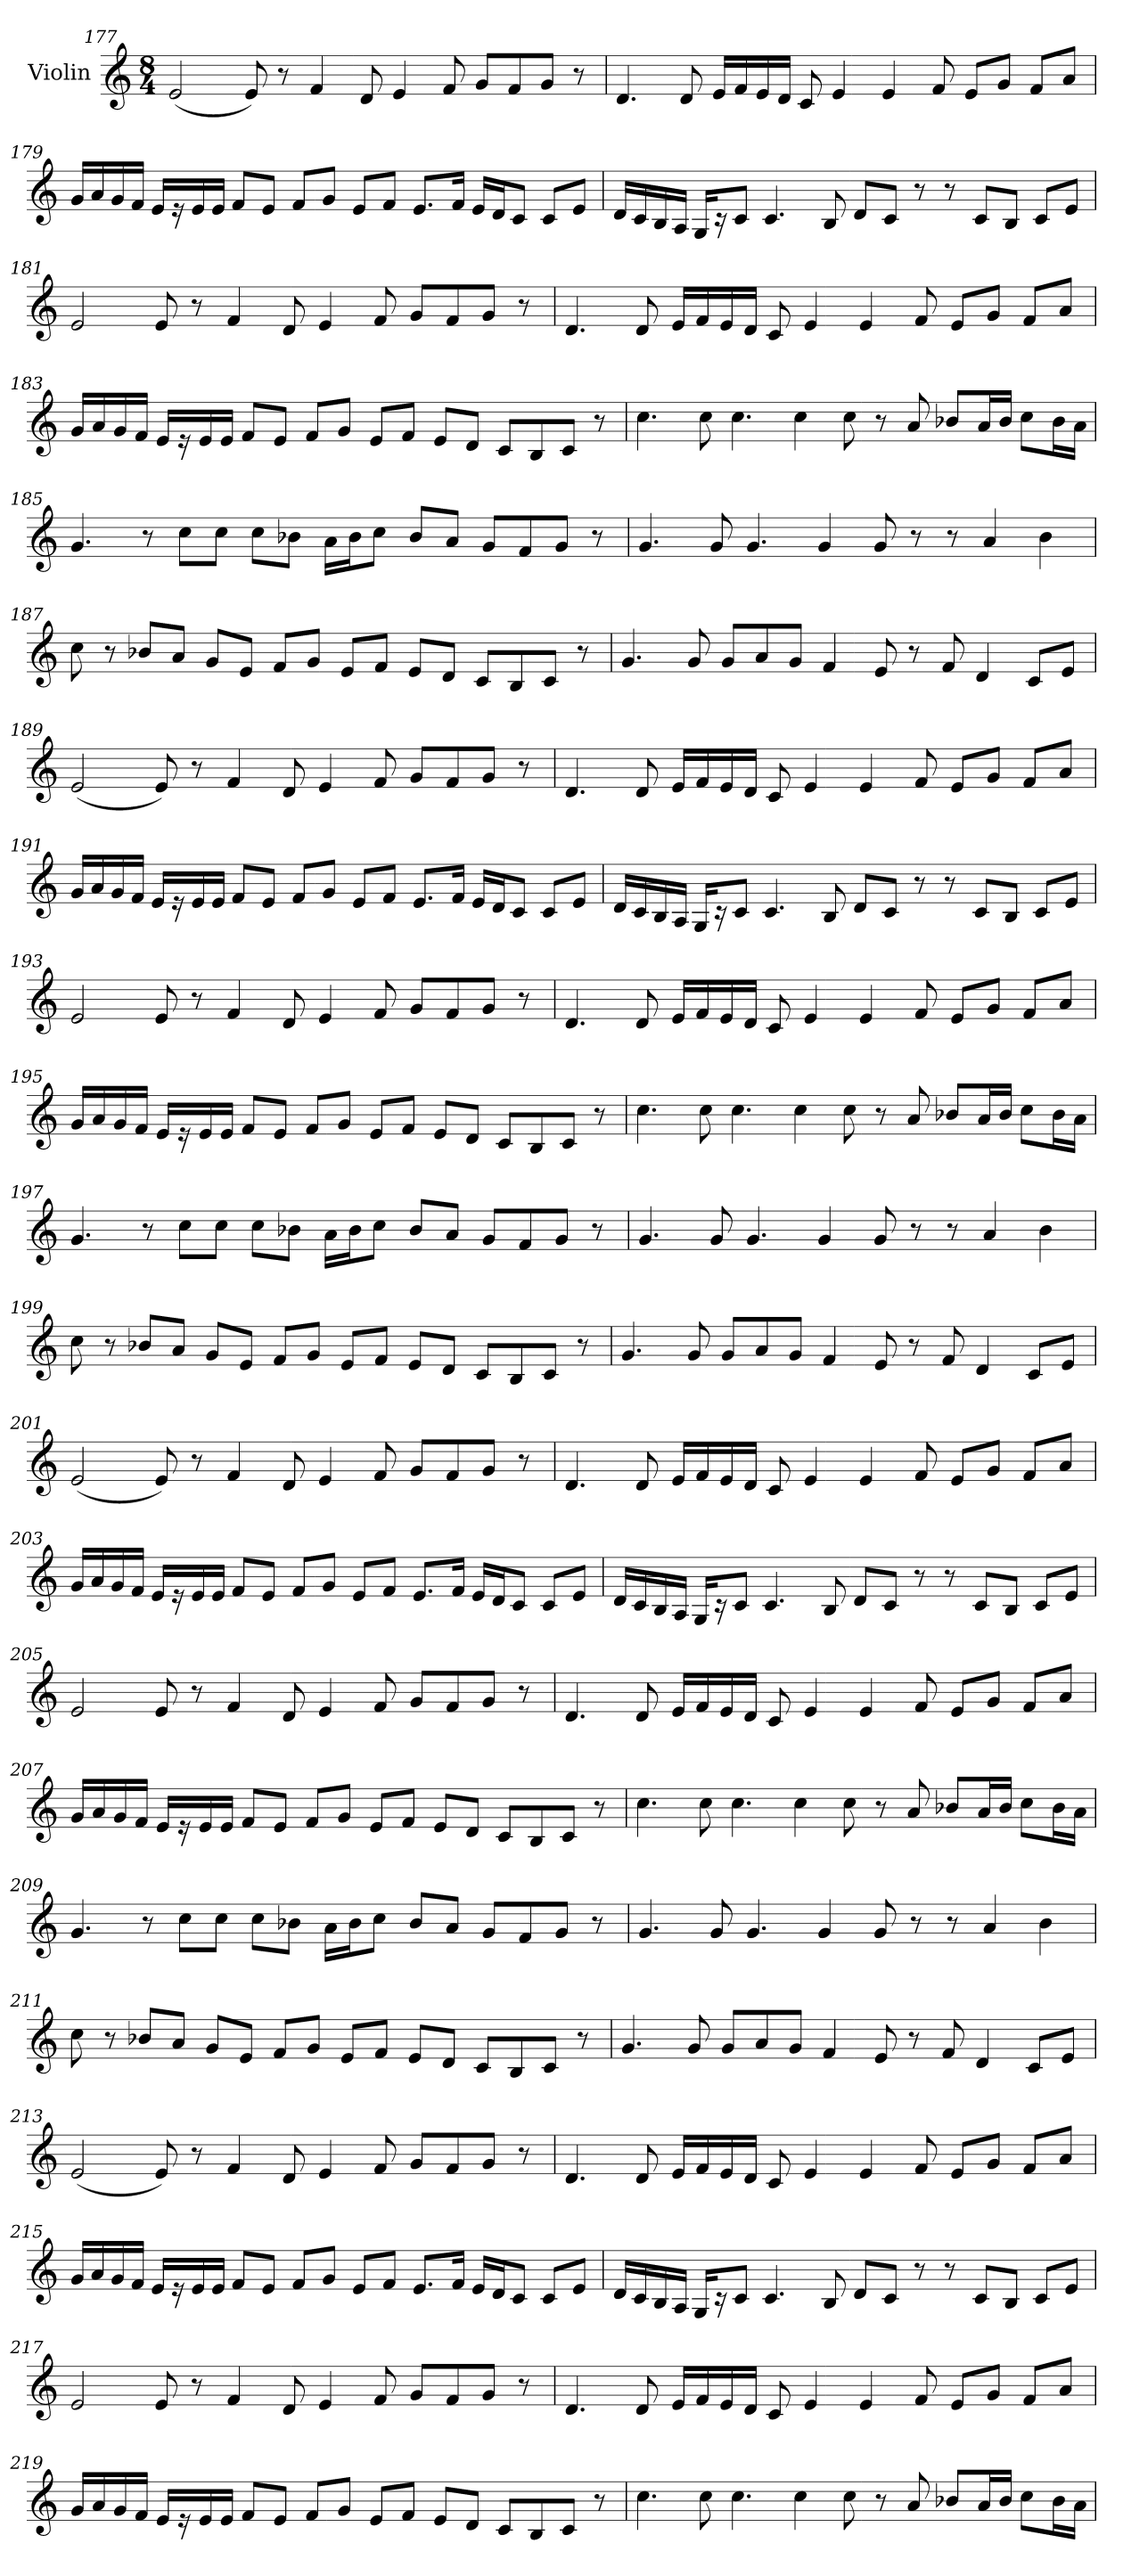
**kern
*part1
*staff1
*I"Violin
!!LO:PB:g=z
*clefG2
*k[]
*C:
*M8/4
=177
(2e/
8e/)
8r
4f/
8d/
4e/
8f/
8g/L
8f/
8g/J
8r
=178
4.d/
8d/
16e/LL
16f/
16e/
16d/JJ
8c/
4e/
4e/
8f/
8e/L
8g/J
8f/L
8a/J
!!LO:LB:g=z
=179
16g/LL
16a/
16g/
16f/JJ
16e/LL
16r
16e/
16e/JJ
8f/L
8e/J
8f/L
8g/J
8e/L
8f/J
8.e/L
16f/Jk
16e/LL
16d/J
8c/J
8c/L
8e/J
=180
16d/LL
16c/
16B/
16A/JJ
16G/KL
16r
8c/J
4.c/
8B/
8d/L
8c/J
8r
8r
8c/L
8B/J
8c/L
8e/J
!!LO:LB:g=z
=181
2e/
8e/
8r
4f/
8d/
4e/
8f/
8g/L
8f/
8g/J
8r
=182
4.d/
8d/
16e/LL
16f/
16e/
16d/JJ
8c/
4e/
4e/
8f/
8e/L
8g/J
8f/L
8a/J
!!LO:LB:g=z
=183
16g/LL
16a/
16g/
16f/JJ
16e/LL
16r
16e/
16e/JJ
8f/L
8e/J
8f/L
8g/J
8e/L
8f/J
8e/L
8d/J
8c/L
8B/
8c/J
8r
=184
4.cc\
8cc\
4.cc\
4cc\
8cc\
8r
8a/
8b-X/L
16a/L
16b-/JJ
8cc\L
16b-\L
16a\JJ
!!LO:LB:g=z
=185
4.g/
8r
8cc\L
8cc\J
8cc\L
8b-X\J
16a\LL
16b-\J
8cc\J
8b-/L
8a/J
8g/L
8f/
8g/J
8r
=186
4.g/
8g/
4.g/
4g/
8g/
8r
8r
4a/
4b\
!!LO:LB:g=z
=187
8cc\
8r
8b-X/L
8a/J
8g/L
8e/J
8f/L
8g/J
8e/L
8f/J
8e/L
8d/J
8c/L
8B/
8c/J
8r
=188
4.g/
8g/
8g/L
8a/
8g/J
4f/
8e/
8r
8f/
4d/
8c/L
8e/J
!!LO:LB:g=z
=189
(2e/
8e/)
8r
4f/
8d/
4e/
8f/
8g/L
8f/
8g/J
8r
=190
4.d/
8d/
16e/LL
16f/
16e/
16d/JJ
8c/
4e/
4e/
8f/
8e/L
8g/J
8f/L
8a/J
!!LO:LB:g=z
=191
16g/LL
16a/
16g/
16f/JJ
16e/LL
16r
16e/
16e/JJ
8f/L
8e/J
8f/L
8g/J
8e/L
8f/J
8.e/L
16f/Jk
16e/LL
16d/J
8c/J
8c/L
8e/J
=192
16d/LL
16c/
16B/
16A/JJ
16G/KL
16r
8c/J
4.c/
8B/
8d/L
8c/J
8r
8r
8c/L
8B/J
8c/L
8e/J
!!LO:PB:g=z
=193
2e/
8e/
8r
4f/
8d/
4e/
8f/
8g/L
8f/
8g/J
8r
=194
4.d/
8d/
16e/LL
16f/
16e/
16d/JJ
8c/
4e/
4e/
8f/
8e/L
8g/J
8f/L
8a/J
!!LO:LB:g=z
=195
16g/LL
16a/
16g/
16f/JJ
16e/LL
16r
16e/
16e/JJ
8f/L
8e/J
8f/L
8g/J
8e/L
8f/J
8e/L
8d/J
8c/L
8B/
8c/J
8r
=196
4.cc\
8cc\
4.cc\
4cc\
8cc\
8r
8a/
8b-X/L
16a/L
16b-/JJ
8cc\L
16b-\L
16a\JJ
!!LO:LB:g=z
=197
4.g/
8r
8cc\L
8cc\J
8cc\L
8b-X\J
16a\LL
16b-\J
8cc\J
8b-/L
8a/J
8g/L
8f/
8g/J
8r
=198
4.g/
8g/
4.g/
4g/
8g/
8r
8r
4a/
4b\
!!LO:LB:g=z
=199
8cc\
8r
8b-X/L
8a/J
8g/L
8e/J
8f/L
8g/J
8e/L
8f/J
8e/L
8d/J
8c/L
8B/
8c/J
8r
=200
4.g/
8g/
8g/L
8a/
8g/J
4f/
8e/
8r
8f/
4d/
8c/L
8e/J
!!LO:LB:g=z
=201
(2e/
8e/)
8r
4f/
8d/
4e/
8f/
8g/L
8f/
8g/J
8r
=202
4.d/
8d/
16e/LL
16f/
16e/
16d/JJ
8c/
4e/
4e/
8f/
8e/L
8g/J
8f/L
8a/J
!!LO:LB:g=z
=203
16g/LL
16a/
16g/
16f/JJ
16e/LL
16r
16e/
16e/JJ
8f/L
8e/J
8f/L
8g/J
8e/L
8f/J
8.e/L
16f/Jk
16e/LL
16d/J
8c/J
8c/L
8e/J
=204
16d/LL
16c/
16B/
16A/JJ
16G/KL
16r
8c/J
4.c/
8B/
8d/L
8c/J
8r
8r
8c/L
8B/J
8c/L
8e/J
!!LO:LB:g=z
=205
2e/
8e/
8r
4f/
8d/
4e/
8f/
8g/L
8f/
8g/J
8r
=206
4.d/
8d/
16e/LL
16f/
16e/
16d/JJ
8c/
4e/
4e/
8f/
8e/L
8g/J
8f/L
8a/J
!!LO:LB:g=z
=207
16g/LL
16a/
16g/
16f/JJ
16e/LL
16r
16e/
16e/JJ
8f/L
8e/J
8f/L
8g/J
8e/L
8f/J
8e/L
8d/J
8c/L
8B/
8c/J
8r
=208
4.cc\
8cc\
4.cc\
4cc\
8cc\
8r
8a/
8b-X/L
16a/L
16b-/JJ
8cc\L
16b-\L
16a\JJ
!!LO:PB:g=z
=209
4.g/
8r
8cc\L
8cc\J
8cc\L
8b-X\J
16a\LL
16b-\J
8cc\J
8b-/L
8a/J
8g/L
8f/
8g/J
8r
=210
4.g/
8g/
4.g/
4g/
8g/
8r
8r
4a/
4b\
!!LO:LB:g=z
=211
8cc\
8r
8b-X/L
8a/J
8g/L
8e/J
8f/L
8g/J
8e/L
8f/J
8e/L
8d/J
8c/L
8B/
8c/J
8r
=212
4.g/
8g/
8g/L
8a/
8g/J
4f/
8e/
8r
8f/
4d/
8c/L
8e/J
!!LO:LB:g=z
=213
(2e/
8e/)
8r
4f/
8d/
4e/
8f/
8g/L
8f/
8g/J
8r
=214
4.d/
8d/
16e/LL
16f/
16e/
16d/JJ
8c/
4e/
4e/
8f/
8e/L
8g/J
8f/L
8a/J
!!LO:LB:g=z
=215
16g/LL
16a/
16g/
16f/JJ
16e/LL
16r
16e/
16e/JJ
8f/L
8e/J
8f/L
8g/J
8e/L
8f/J
8.e/L
16f/Jk
16e/LL
16d/J
8c/J
8c/L
8e/J
=216
16d/LL
16c/
16B/
16A/JJ
16G/KL
16r
8c/J
4.c/
8B/
8d/L
8c/J
8r
8r
8c/L
8B/J
8c/L
8e/J
!!LO:LB:g=z
=217
2e/
8e/
8r
4f/
8d/
4e/
8f/
8g/L
8f/
8g/J
8r
=218
4.d/
8d/
16e/LL
16f/
16e/
16d/JJ
8c/
4e/
4e/
8f/
8e/L
8g/J
8f/L
8a/J
!!LO:LB:g=z
=219
16g/LL
16a/
16g/
16f/JJ
16e/LL
16r
16e/
16e/JJ
8f/L
8e/J
8f/L
8g/J
8e/L
8f/J
8e/L
8d/J
8c/L
8B/
8c/J
8r
=220
4.cc\
8cc\
4.cc\
4cc\
8cc\
8r
8a/
8b-X/L
16a/L
16b-/JJ
8cc\L
16b-\L
16a\JJ
=
*-
